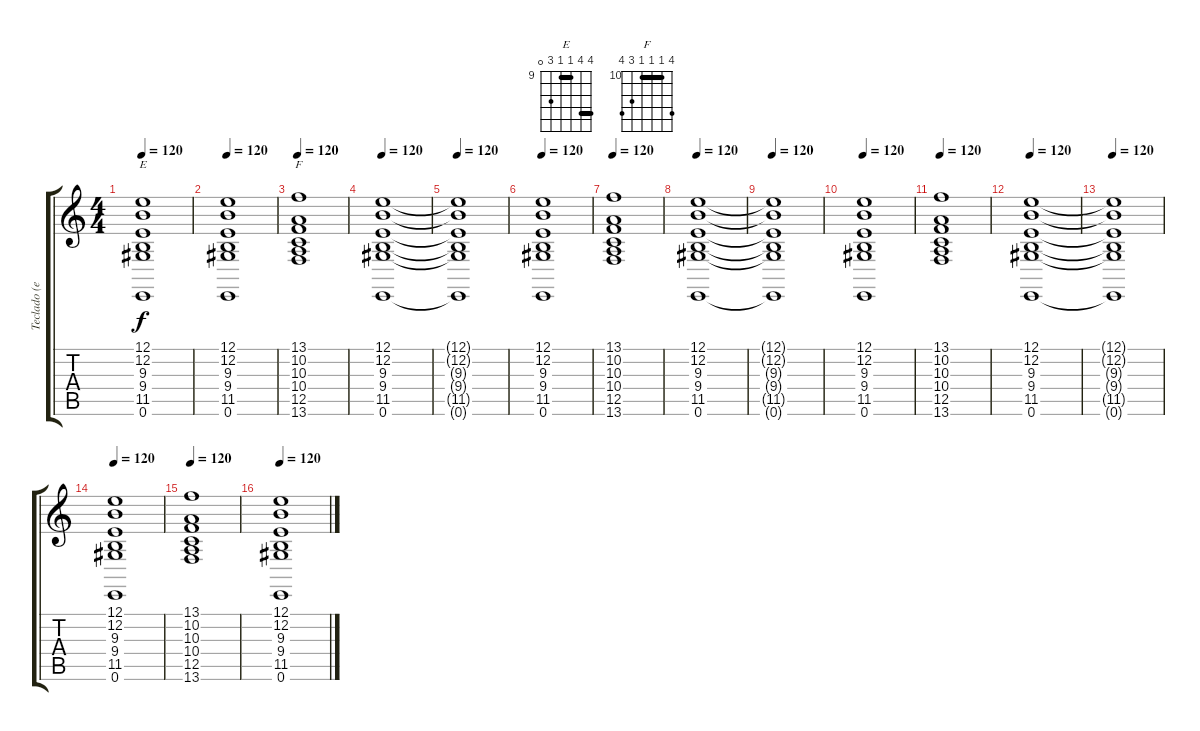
\track ("Teclado (efecto)" "Teclado (e") {instrument fx3crystal}
\staff {score tabs}
\tuning (E4 B3 G3 D3 A2 E2) {hide}
\chord ("E" 12 12 9 9 11 0) {firstfret 9 barre (9 12)}
\chord ("F" 13 10 10 10 12 13) {firstfret 10 barre 10}
\ts (4 4)
\tempo 120
\clef g2
\ks c
(12.1{t} 12.2{t} 9.3{t} 9.4{t} 11.5{t} 0.6{t}).1{ch "E" dy f} |
\tempo 120
(12.1 12.2 9.3 9.4 11.5 0.6).1 |
\tempo 120
(13.1 10.2 10.3 10.4 12.5 13.6).1{ch "F"} |
\tempo 120
(12.1 12.2 9.3 9.4 11.5 0.6).1 |
\tempo 120
(12.1{t} 12.2{t} 9.3{t} 9.4{t} 11.5{t} 0.6{t}).1 |
\tempo 120
(12.1 12.2 9.3 9.4 11.5 0.6).1 |
\tempo 120
(13.1 10.2 10.3 10.4 12.5 13.6).1 |
\tempo 120
(12.1 12.2 9.3 9.4 11.5 0.6).1 |
\tempo 120
(12.1{t} 12.2{t} 9.3{t} 9.4{t} 11.5{t} 0.6{t}).1 |
\tempo 120
(12.1 12.2 9.3 9.4 11.5 0.6).1 |
\tempo 120
(13.1 10.2 10.3 10.4 12.5 13.6).1 |
\tempo 120
(12.1 12.2 9.3 9.4 11.5 0.6).1 |
\tempo 120
(12.1{t} 12.2{t} 9.3{t} 9.4{t} 11.5{t} 0.6{t}).1 |
\tempo 120
(12.1 12.2 9.3 9.4 11.5 0.6).1 |
\tempo 120
(13.1 10.2 10.3 10.4 12.5 13.6).1 |
\tempo 120
(12.1 12.2 9.3 9.4 11.5 0.6).1
